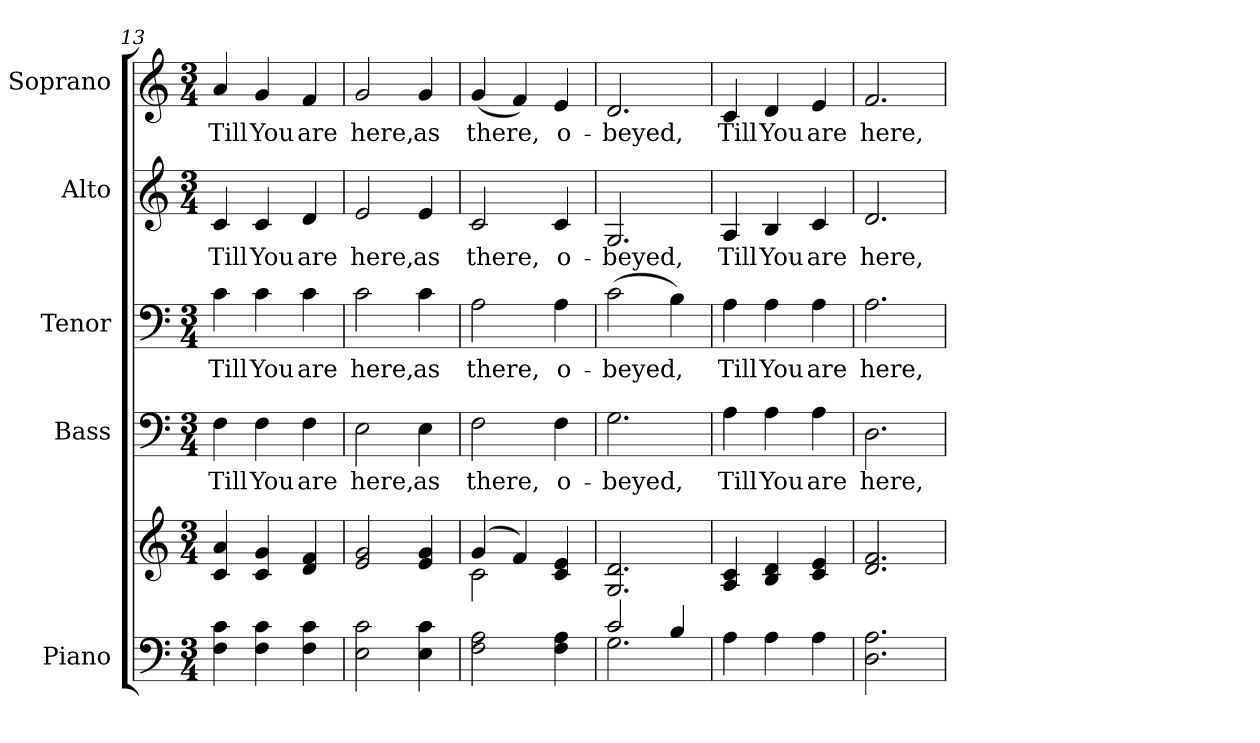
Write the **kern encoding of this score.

**kern	**kern	**kern	**text	**kern	**text	**kern	**text	**kern	**text
*part5	*part5	*part4	*part4	*part3	*part3	*part2	*part2	*part1	*part1
*staff6	*staff5	*staff4	*staff4	*staff3	*staff3	*staff2	*staff2	*staff1	*staff1
*I"Piano	*	*I"Bass	*	*I"Tenor	*	*I"Alto	*	*I"Soprano	*
*I'Pno.	*	*I'B.	*	*I'T.	*	*I'A.	*	*I'S.	*
!!LO:PB:g=z
*clefF4	*clefG2	*clefF4	*	*clefF4	*	*clefG2	*	*clefG2	*
*k[]	*k[]	*k[]	*	*k[]	*	*k[]	*	*k[]	*
*C:	*C:	*C:	*	*C:	*	*C:	*	*C:	*
*M3/4	*M3/4	*M3/4	*	*M3/4	*	*M3/4	*	*M3/4	*
=13	=13	=13	=13	=13	=13	=13	=13	=13	=13
!	!	!	!LO:LY:b:color=#000000	!	!	!	!	!	!
!	!	!	!	!	!LO:LY:b:color=#000000	!	!	!	!
!	!	!	!	!	!	!	!LO:LY:b:color=#000000	!	!
!	!	!	!	!	!	!	!	!	!LO:LY:b:color=#000000
4Fi\ 4ci	4ci/ 4ai	4Fi\	Till	4ci\	Till	4ci/	Till	4ai/	Till
!	!	!	!LO:LY:b:color=#000000	!	!	!	!	!	!
!	!	!	!	!	!LO:LY:b:color=#000000	!	!	!	!
!	!	!	!	!	!	!	!LO:LY:b:color=#000000	!	!
!	!	!	!	!	!	!	!	!	!LO:LY:b:color=#000000
4Fi\ 4ci	4ci/ 4gi	4Fi\	You	4ci\	You	4ci/	You	4gi/	You
!	!	!	!LO:LY:b:color=#000000	!	!	!	!	!	!
!	!	!	!	!	!LO:LY:b:color=#000000	!	!	!	!
!	!	!	!	!	!	!	!LO:LY:b:color=#000000	!	!
!	!	!	!	!	!	!	!	!	!LO:LY:b:color=#000000
4Fi\ 4ci	4di/ 4fi	4Fi\	are	4ci\	are	4di/	are	4fi/	are
=14	=14	=14	=14	=14	=14	=14	=14	=14	=14
!	!	!	!LO:LY:b:color=#000000	!	!	!	!	!	!
!	!	!	!	!	!LO:LY:b:color=#000000	!	!	!	!
!	!	!	!	!	!	!	!LO:LY:b:color=#000000	!	!
!	!	!	!	!	!	!	!	!	!LO:LY:b:color=#000000
2Ei\ 2ci	2ei/ 2gi	2Ei\	here,	2ci\	here,	2ei/	here,	2gi/	here,
!	!	!	!LO:LY:b:color=#000000	!	!	!	!	!	!
!	!	!	!	!	!LO:LY:b:color=#000000	!	!	!	!
!	!	!	!	!	!	!	!LO:LY:b:color=#000000	!	!
!	!	!	!	!	!	!	!	!	!LO:LY:b:color=#000000
4Ei\ 4ci	4ei/ 4gi	4Ei\	as	4ci\	as	4ei/	as	4gi/	as
=15	=15	=15	=15	=15	=15	=15	=15	=15	=15
*	*^	*	*	*	*	*	*	*	*
!	!	!	!	!LO:LY:b:color=#000000	!	!	!	!	!	!
!	!	!	!	!	!	!LO:LY:b:color=#000000	!	!	!	!
!	!	!	!	!	!	!	!	!LO:LY:b:color=#000000	!	!
!	!	!	!	!	!	!	!	!	!	!LO:LY:b:color=#000000
2Fi\ 2Ai	(4gi/	2ci\	2Fi\	there,	2Ai\	there,	2ci/	there,	(4gi/	there,
.	4fi/)	.	.	.	.	.	.	.	4fi/)	.
!	!	!	!	!LO:LY:b:color=#000000	!	!	!	!	!	!
!	!	!	!	!	!	!LO:LY:b:color=#000000	!	!	!	!
!	!	!	!	!	!	!	!	!LO:LY:b:color=#000000	!	!
!	!	!	!	!	!	!	!	!	!	!LO:LY:b:color=#000000
4Fi\ 4Ai	4ci/ 4ei	4ryy	4Fi\	o-	4Ai\	o-	4ci/	o-	4ei/	o-
*	*v	*v	*	*	*	*	*	*	*	*
=16	=16	=16	=16	=16	=16	=16	=16	=16	=16
*^	*	*	*	*	*	*	*	*	*
*	*	*^	*	*	*	*	*	*	*	*
!	!	!	!	!	!LO:LY:b:color=#000000	!	!	!	!	!	!
*	*	*v	*v	*	*	*	*	*	*	*	*
*	*	*^	*	*	*	*	*	*	*	*
!	!	!	!	!	!	!	!LO:LY:b:color=#000000	!	!	!	!
*	*	*v	*v	*	*	*	*	*	*	*	*
*	*	*^	*	*	*	*	*	*	*	*
!	!	!	!	!	!	!	!	!	!LO:LY:b:color=#000000	!	!
*	*	*v	*v	*	*	*	*	*	*	*	*
*	*	*^	*	*	*	*	*	*	*	*
!	!	!	!	!	!	!	!	!	!	!	!LO:LY:b:color=#000000
*	*	*v	*v	*	*	*	*	*	*	*	*
2ci/	2.Gi\	2.Gi/ 2.di	2.Gi\	-beyed,	(2ci\	-beyed,	2.Gi/	-beyed,	2.di/	-beyed,
4Bi/	.	.	.	.	4Bi\)	.	.	.	.	.
*v	*v	*	*	*	*	*	*	*	*	*
=17	=17	=17	=17	=17	=17	=17	=17	=17	=17
!	!	!	!LO:LY:b:color=#000000	!	!	!	!	!	!
!	!	!	!	!	!LO:LY:b:color=#000000	!	!	!	!
!	!	!	!	!	!	!	!LO:LY:b:color=#000000	!	!
!	!	!	!	!	!	!	!	!	!LO:LY:b:color=#000000
4Ai\	4Ai/ 4ci	4Ai\	Till	4Ai\	Till	4Ai/	Till	4ci/	Till
!	!	!	!LO:LY:b:color=#000000	!	!	!	!	!	!
!	!	!	!	!	!LO:LY:b:color=#000000	!	!	!	!
!	!	!	!	!	!	!	!LO:LY:b:color=#000000	!	!
!	!	!	!	!	!	!	!	!	!LO:LY:b:color=#000000
4Ai\	4Bi/ 4di	4Ai\	You	4Ai\	You	4Bi/	You	4di/	You
!	!	!	!LO:LY:b:color=#000000	!	!	!	!	!	!
!	!	!	!	!	!LO:LY:b:color=#000000	!	!	!	!
!	!	!	!	!	!	!	!LO:LY:b:color=#000000	!	!
!	!	!	!	!	!	!	!	!	!LO:LY:b:color=#000000
4Ai\	4ci/ 4ei	4Ai\	are	4Ai\	are	4ci/	are	4ei/	are
=18	=18	=18	=18	=18	=18	=18	=18	=18	=18
!	!	!	!LO:LY:b:color=#000000	!	!	!	!	!	!
!	!	!	!	!	!LO:LY:b:color=#000000	!	!	!	!
!	!	!	!	!	!	!	!LO:LY:b:color=#000000	!	!
!	!	!	!	!	!	!	!	!	!LO:LY:b:color=#000000
2.Di\ 2.Ai	2.di/ 2.fi	2.Di\	here,	2.Ai\	here,	2.di/	here,	2.fi/	here,
=	=	=	=	=	=	=	=	=	=
*-	*-	*-	*-	*-	*-	*-	*-	*-	*-
